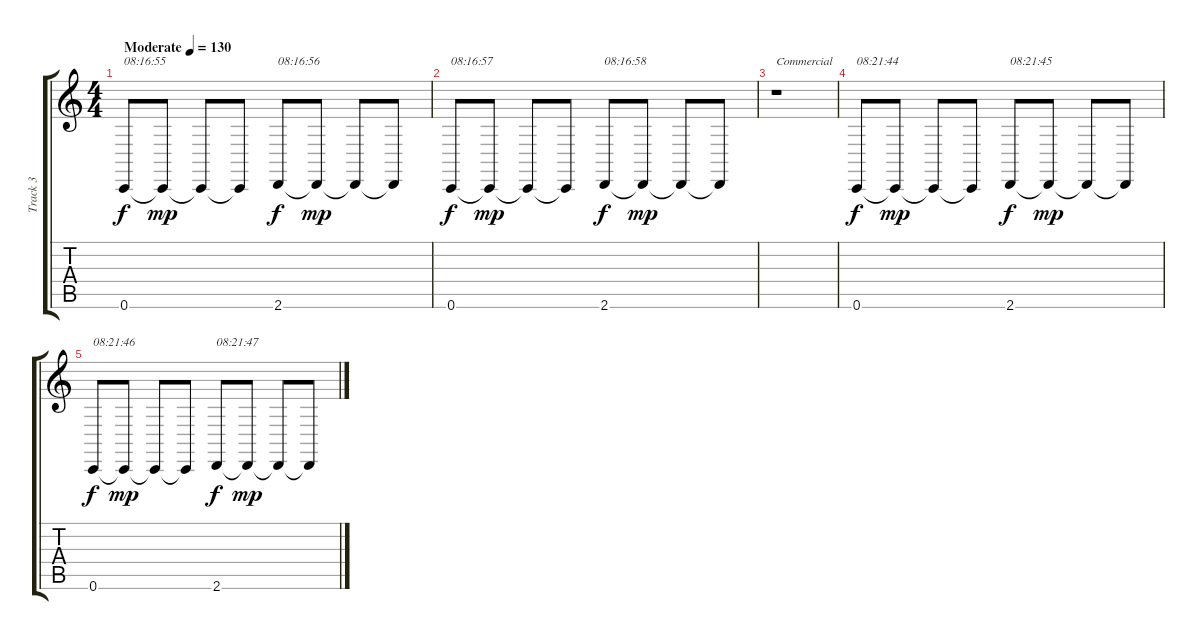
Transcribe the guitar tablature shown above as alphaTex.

\track ("Track 3" "Track 3") {instrument seashore}
\staff {score tabs}
\tuning (E4 B3 G3 D3 A2 C2) {hide}
\ts (4 4)
\tempo (130 "Moderate")
\clef g2
\ks c
0.6.8{txt "08:16:55" dy f instrument seashore} 0.6{t}.8{dy mp} 0.6{t}.8 0.6{t}.8 2.6.8{txt "08:16:56" dy f} 2.6{t}.8{dy mp} 2.6{t}.8 2.6{t}.8 |
0.6.8{txt "08:16:57" dy f} 0.6{t}.8{dy mp} 0.6{t}.8 0.6{t}.8 2.6.8{txt "08:16:58" dy f} 2.6{t}.8{dy mp} 2.6{t}.8 2.6{t}.8 |
r.1{txt "Commercial"} |
0.6.8{txt "08:21:44" dy f} 0.6{t}.8{dy mp} 0.6{t}.8 0.6{t}.8 2.6.8{txt "08:21:45" dy f} 2.6{t}.8{dy mp} 2.6{t}.8 2.6{t}.8 |
0.6.8{txt "08:21:46" dy f} 0.6{t}.8{dy mp} 0.6{t}.8 0.6{t}.8 2.6.8{txt "08:21:47" dy f} 2.6{t}.8{dy mp} 2.6{t}.8 2.6{t}.8
